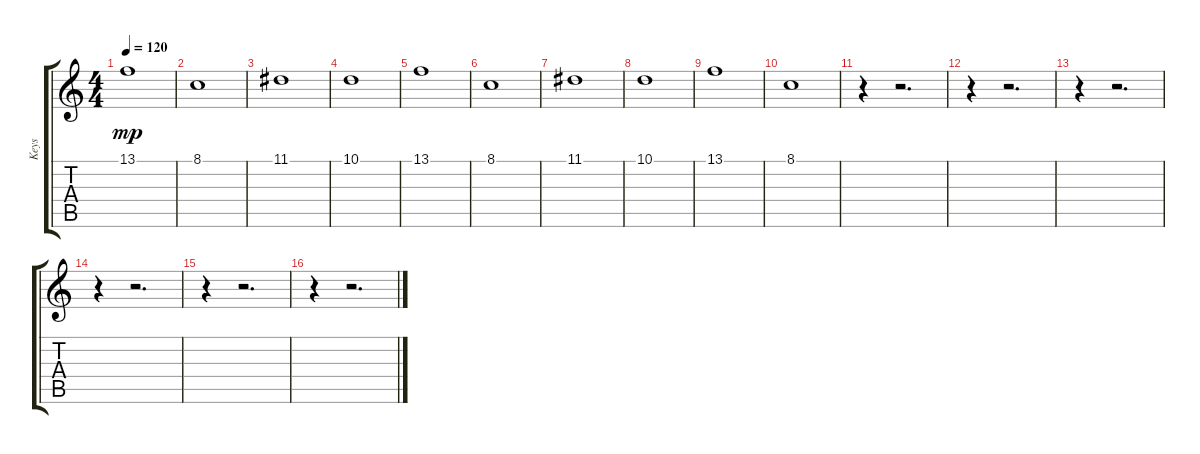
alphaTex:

\track ("Keys" "Keys") {instrument stringensemble1}
\staff {score tabs}
\tuning (E4 B3 G3 D3 A2 E2) {hide}
\ts (4 4)
\tempo 120
\clef g2
\ks c
13.1.1{dy mp} |
8.1.1 |
11.1.1 |
10.1.1 |
13.1.1 |
8.1.1 |
11.1.1 |
10.1.1 |
13.1.1 |
8.1.1 |
r.4 r.2{d} |
r.4 r.2{d} |
r.4 r.2{d} |
r.4 r.2{d} |
r.4 r.2{d} |
r.4 r.2{d}
